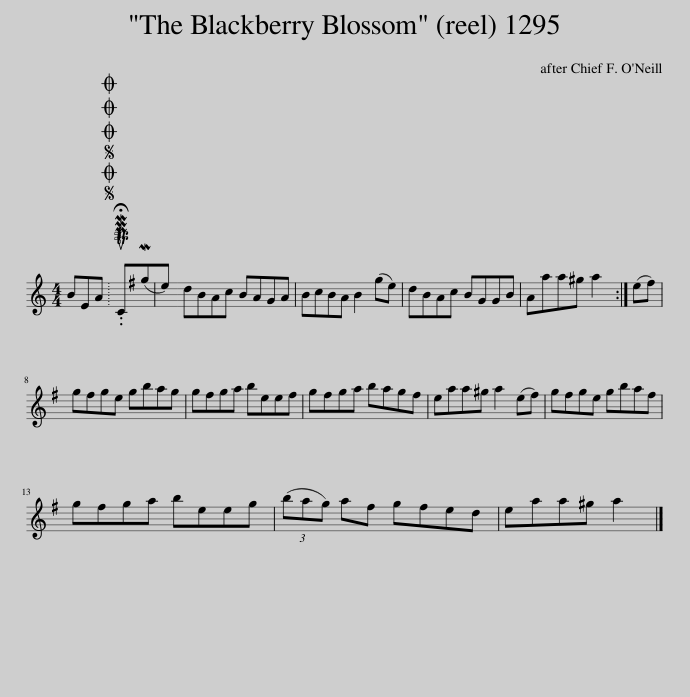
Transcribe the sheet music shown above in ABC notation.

X:1
L:1/8
M:4/4
I:linebreak $
K:C
V:1 treble
V:1
 BEA |SOSOOO .!fermata!PMTuC(Mge) | dBAc BAGA | BcBA B2 (ge) | dBAc BGGB | %5
 Aaa^g a2 :| (e^f) |$ g^fge gbag | g^fga beef | g^fga bagf | %10
 eaa^g a2 (e^f) | g^fge gbaf |$ g^fga beeg | (3(bag) a^f gfed | eaa^g a2 |] %15
